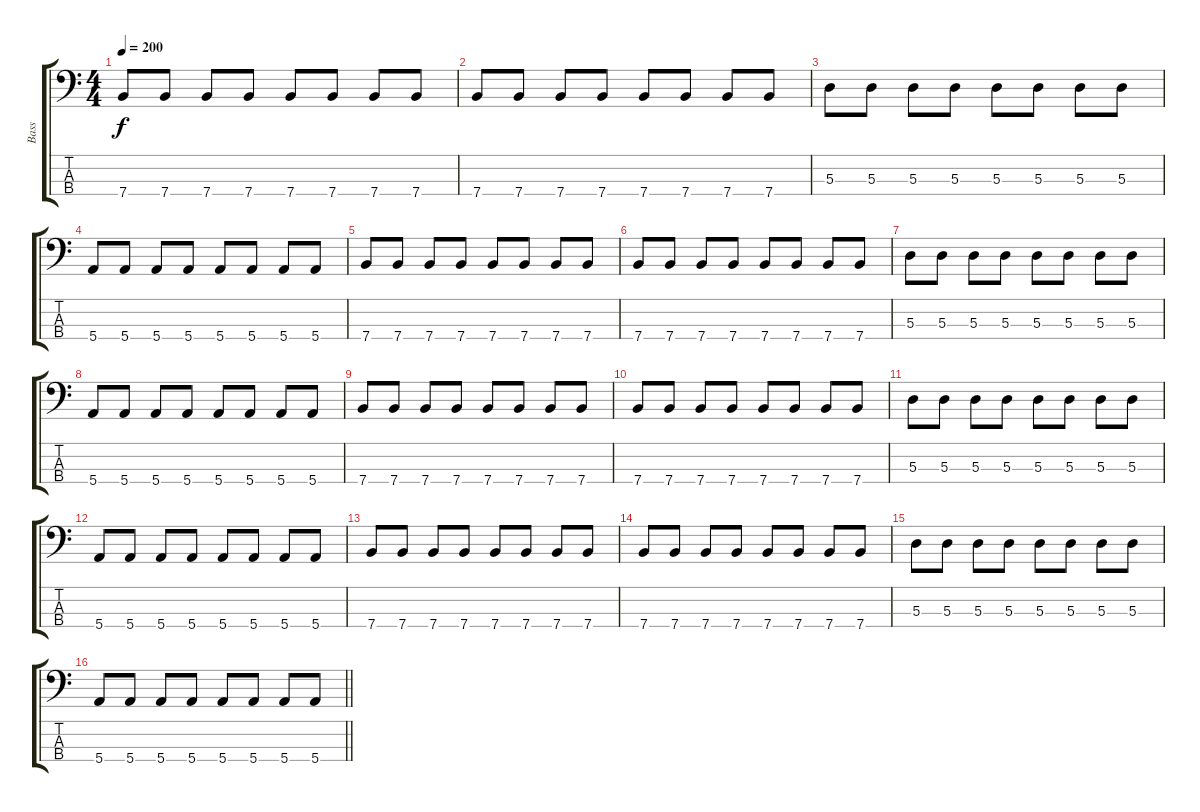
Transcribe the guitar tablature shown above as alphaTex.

\track ("Bass" "Bass") {instrument electricbassfinger}
\staff {score tabs}
\tuning (G2 D2 A1 E1) {hide}
\ts (4 4)
\tempo 200
\clef f4
\ks c
7.4.8{dy f} 7.4.8 7.4.8 7.4.8 7.4.8 7.4.8 7.4.8 7.4.8 |
7.4.8 7.4.8 7.4.8 7.4.8 7.4.8 7.4.8 7.4.8 7.4.8 |
5.3.8 5.3.8 5.3.8 5.3.8 5.3.8 5.3.8 5.3.8 5.3.8 |
5.4.8 5.4.8 5.4.8 5.4.8 5.4.8 5.4.8 5.4.8 5.4.8 |
7.4.8 7.4.8 7.4.8 7.4.8 7.4.8 7.4.8 7.4.8 7.4.8 |
7.4.8 7.4.8 7.4.8 7.4.8 7.4.8 7.4.8 7.4.8 7.4.8 |
5.3.8 5.3.8 5.3.8 5.3.8 5.3.8 5.3.8 5.3.8 5.3.8 |
5.4.8 5.4.8 5.4.8 5.4.8 5.4.8 5.4.8 5.4.8 5.4.8 |
7.4.8 7.4.8 7.4.8 7.4.8 7.4.8 7.4.8 7.4.8 7.4.8 |
7.4.8 7.4.8 7.4.8 7.4.8 7.4.8 7.4.8 7.4.8 7.4.8 |
5.3.8 5.3.8 5.3.8 5.3.8 5.3.8 5.3.8 5.3.8 5.3.8 |
5.4.8 5.4.8 5.4.8 5.4.8 5.4.8 5.4.8 5.4.8 5.4.8 |
7.4.8 7.4.8 7.4.8 7.4.8 7.4.8 7.4.8 7.4.8 7.4.8 |
7.4.8 7.4.8 7.4.8 7.4.8 7.4.8 7.4.8 7.4.8 7.4.8 |
5.3.8 5.3.8 5.3.8 5.3.8 5.3.8 5.3.8 5.3.8 5.3.8 |
\barLineRight lightlight
5.4.8 5.4.8 5.4.8 5.4.8 5.4.8 5.4.8 5.4.8 5.4.8
